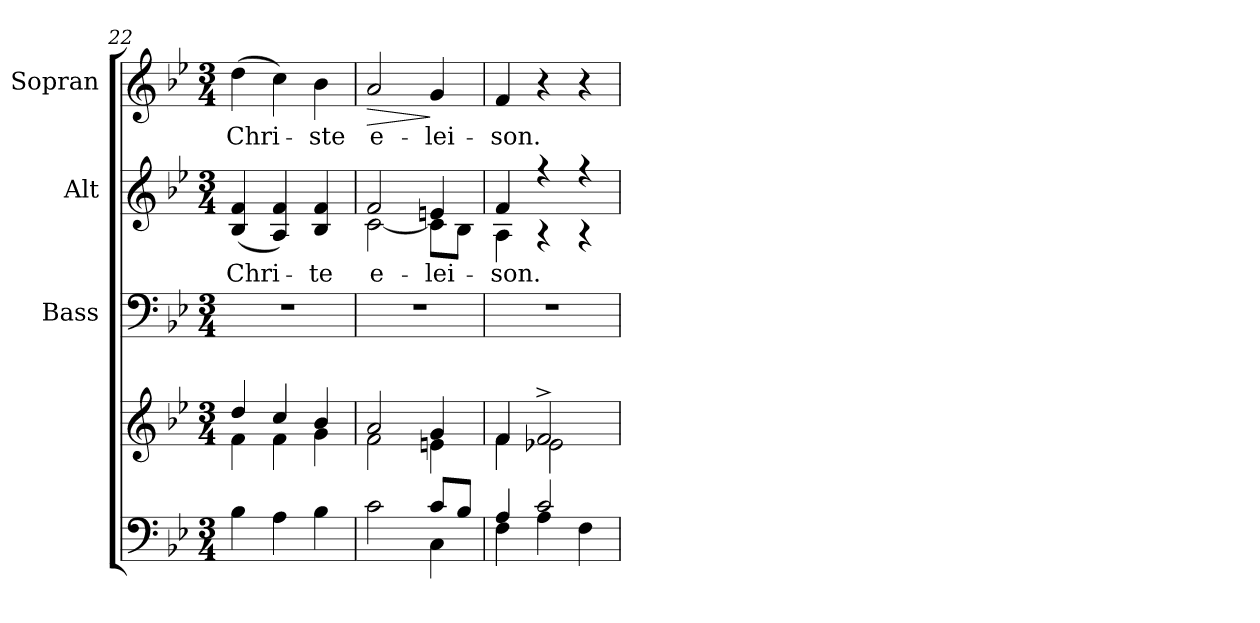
**kern	**kern	**kern	**kern	**text	**kern	**text	**dynam
*part4	*part4	*part3	*part2	*part2	*part1	*part1	*part1
*staff5	*staff4	*staff3	*staff2	*staff2	*staff1	*staff1	*staff1
*	*	*I"Bass	*I"Alt	*	*I"Sopran	*	*
*	*	*I'B.	*I'A.	*	*I'S.	*	*
*clefF4	*clefG2	*clefF4	*clefG2	*	*clefG2	*	*
*k[b-e-]	*k[b-e-]	*k[b-e-]	*k[b-e-]	*	*k[b-e-]	*	*
*B-:	*B-:	*B-:	*B-:	*	*B-:	*	*
*M3/4	*M3/4	*M3/4	*M3/4	*	*M3/4	*	*
=22	=22	=22	=22	=22	=22	=22	=22
*	*^	*	*	*	*	*	*
!	!	!	!	!	!LO:LY:b	!	!LO:LY:b	!
4B-\	4dd/	4f\	2.r	(<4B-/ 4f/	Chri-	(>4dd\	Chri-	.
4A\	4cc/	4f\	.	4A/ 4f/)	.	4cc\)	.	.
!	!	!	!	!	!LO:LY:b	!	!LO:LY:b	!
4B-\	4b-/	4g\	.	4B-/ 4f/	-te	4b-\	-ste	.
=23	=23	=23	=23	=23	=23	=23	=23	=23
*^	*	*	*	*	*	*	*	*
!	!	!	!	!	!	!LO:LY:b	!	!LO:LY:b	!LO:HP:b
*	*	*	*	*	*^	*	*	*	*
2ryy	2c\	2a/	2f\	2.r	2f/	[<2c\	e-	2a/	e-	>
!	!	!	!	!	!	!	!LO:LY:b	!	!LO:LY:b	!
8c/L	4C\	4g/	4en\	.	4en/	8c\L]	-lei-	4g/	-lei-	]
8B-/J	.	.	.	.	.	8B-\J	.	.	.	.
=24	=24	=24	=24	=24	=24	=24	=24	=24	=24	=24
!	!	!	!	!	!	!	!LO:LY:b	!	!LO:LY:b	!
4A/	4F\	4f/	4f\	2.r	4f/	4A\	-son.	4f/	-son.	.
2c/	4A\	2f^>/	2e-X\	.	4r	4r	.	4r	.	.
.	4F\	.	.	.	4r	4r	.	4r	.	.
*v	*v	*	*	*	*v	*v	*	*	*	*
*	*v	*v	*	*	*	*	*	*
=	=	=	=	=	=	=	=
*-	*-	*-	*-	*-	*-	*-	*-
